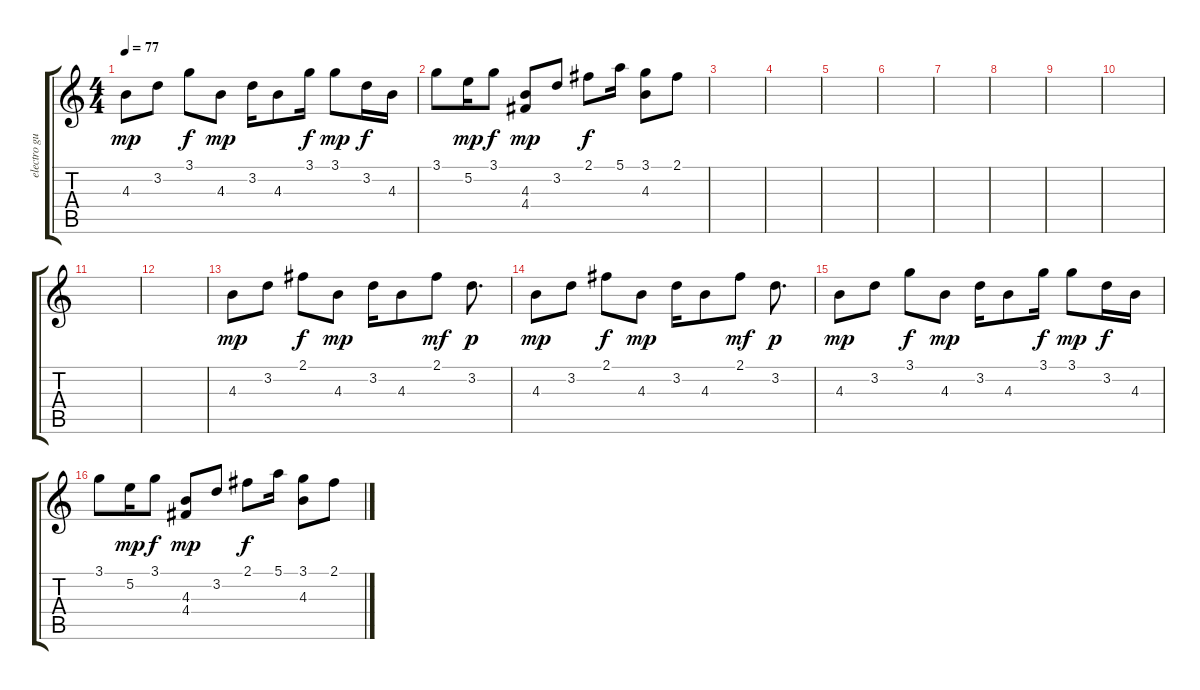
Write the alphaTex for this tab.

\track ("electro guitar" "electro gu") {instrument electricguitarclean}
\staff {score tabs}
\tuning (E4 B3 G3 D3 A2 E2) {hide}
\ts (4 4)
\tempo 77
\clef g2
\ks c
4.3.8{dy mp} 3.2.8 3.1.8{dy f} 4.3.8{dy mp} 3.2.16 4.3.8 3.1.16{dy f} 3.1.8{dy mp} 3.2.16{dy f} 4.3.16 |
3.1.8 5.2.16{dy mp} 3.1.8{dy f} (4.3 4.4).8{dy mp} 3.2.8 2.1.8{dy f} 5.1.16 (3.1 4.3).8 2.1.8 |
|
|
|
|
|
|
|
|
|
|
4.3.8{dy mp} 3.2.8 2.1.8{dy f} 4.3.8{dy mp} 3.2.16 4.3.8 2.1.8{dy mf} 3.2.8{d dy p} |
4.3.8{dy mp} 3.2.8 2.1.8{dy f} 4.3.8{dy mp} 3.2.16 4.3.8 2.1.8{dy mf} 3.2.8{d dy p} |
4.3.8{dy mp} 3.2.8 3.1.8{dy f} 4.3.8{dy mp} 3.2.16 4.3.8 3.1.16{dy f} 3.1.8{dy mp} 3.2.16{dy f} 4.3.16 |
3.1.8 5.2.16{dy mp} 3.1.8{dy f} (4.3 4.4).8{dy mp} 3.2.8 2.1.8{dy f} 5.1.16 (3.1 4.3).8 2.1.8
